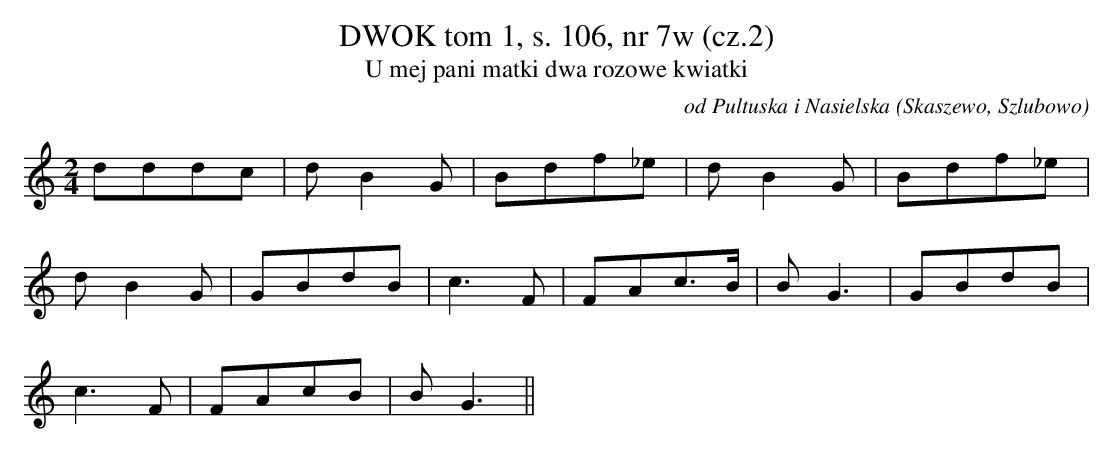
X:1
T:DWOK tom 1, s. 106, nr 7w (cz.2)
T:U mej pani matki dwa rozowe kwiatki
O:od Pultuska i Nasielska (Skaszewo, Szlubowo)
M:2/4
L:1/16
K:C
d2d2d2c2 | d2B4G2 | B2d2f2_e2 | d2B4G2 | B2d2f2_e2 |
 d2B4G2 |G2B2d2B2 | c6F2 | F2A2c3B | B2G6 | G2B2d2B2 |
c6F2 | F2A2c2B2 | B2G6||
